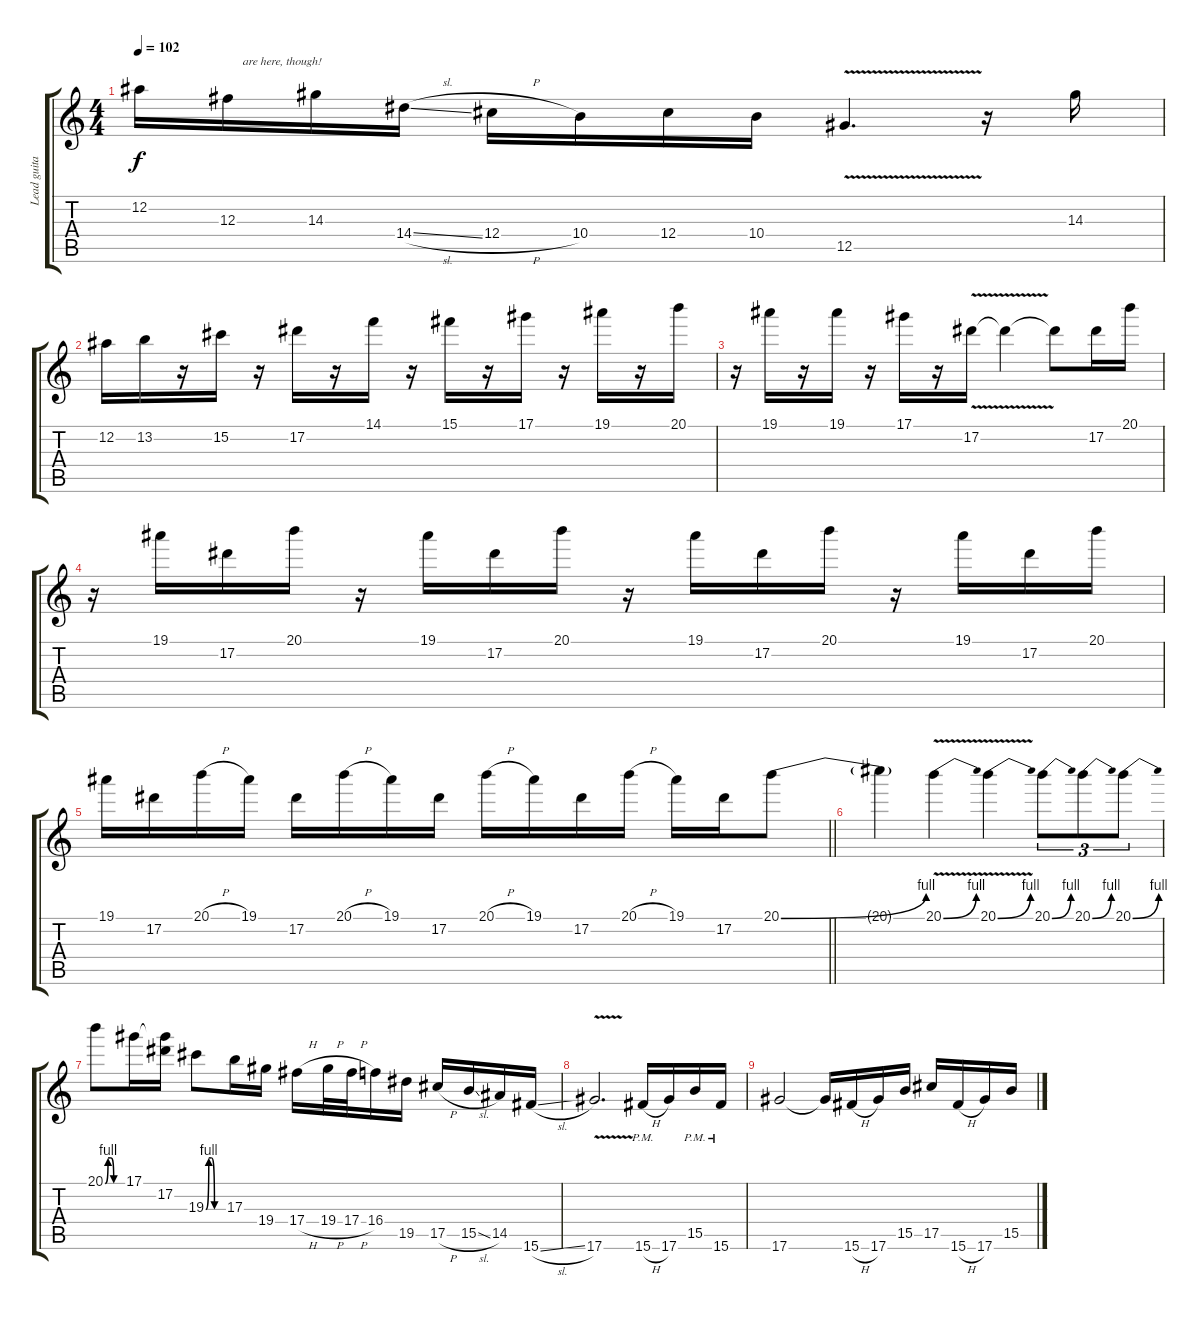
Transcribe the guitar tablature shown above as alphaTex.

\track ("Lead guitar" "Lead guita") {instrument distortionguitar}
\staff {score tabs}
\tuning (Eb4 Bb3 Gb3 Db3 Ab2 Eb2) {hide}
\ts (4 4)
\tempo 102
\clef g2
\ks aminor
12.2.16{dy f} 12.3.16{txt "     are here, though!"} 14.3.16 14.4{sl}.16 12.4{h}.16 10.4.16 12.4.16 10.4.16 12.5{v}.4{d} r.16 14.3.16 |
12.2.16 13.2.16 r.16 15.2.16 r.16 17.2.16 r.16 14.1.16 r.16 15.1.16 r.16 17.1.16 r.16 19.1.16 r.16 20.1.16 |
r.16 19.1.16 r.16 19.1.16 r.16 17.1.16 r.16 17.2{v}.16 17.2{t}.4 17.2{t}.8 17.2.16 20.1.16 |
r.16 19.1.16 17.2.16 20.1.16 r.16 19.1.16 17.2.16 20.1.16 r.16 19.1.16 17.2.16 20.1.16 r.16 19.1.16 17.2.16 20.1.16 |
\barLineRight lightlight
19.1.16 17.2.16 20.1{h}.16 19.1.16 17.2.16 20.1{h}.16 19.1.16 17.2.16 20.1{h}.16 19.1.16 17.2.16 20.1{h}.16 19.1.16 17.2.16 20.1{be (bend 0 0 60 4)}.8 |
\section ("" "")
20.1{t}.4 20.1{be (bend 0 0 60 4) v}.4 20.1{be (bend 0 0 60 4) v}.4 20.1{be (bend 0 0 60 4)}.8{tu (3 2)} 20.1{be (bend 0 0 60 4)}.8{tu (3 2)} 20.1{be (bend 0 0 60 4)}.8{tu (3 2)} |
20.1{be (custom 0 0 10 4 20 4 30 0 60 0)}.8 17.1.16 (17.1{t} 17.2).16 19.3{be (custom 0 0 10 4 20 4 30 0 60 0)}.8 17.3.16 19.4.16 17.4{h}.16 19.4{h}.32 17.4{h}.32 16.4.16 19.5.16 17.5{h}.16 15.5{sl}.16 14.5.16 15.6{sl}.16 |
17.6{v}.2{d} 15.6{h pm}.16 17.6.16 15.5{pm}.16 15.6{pm}.16 |
17.6.2 17.6{t}.16 15.6{h}.16 17.6.16 15.5.16 17.5.16 15.6{h}.16 17.6.16 15.5.16
